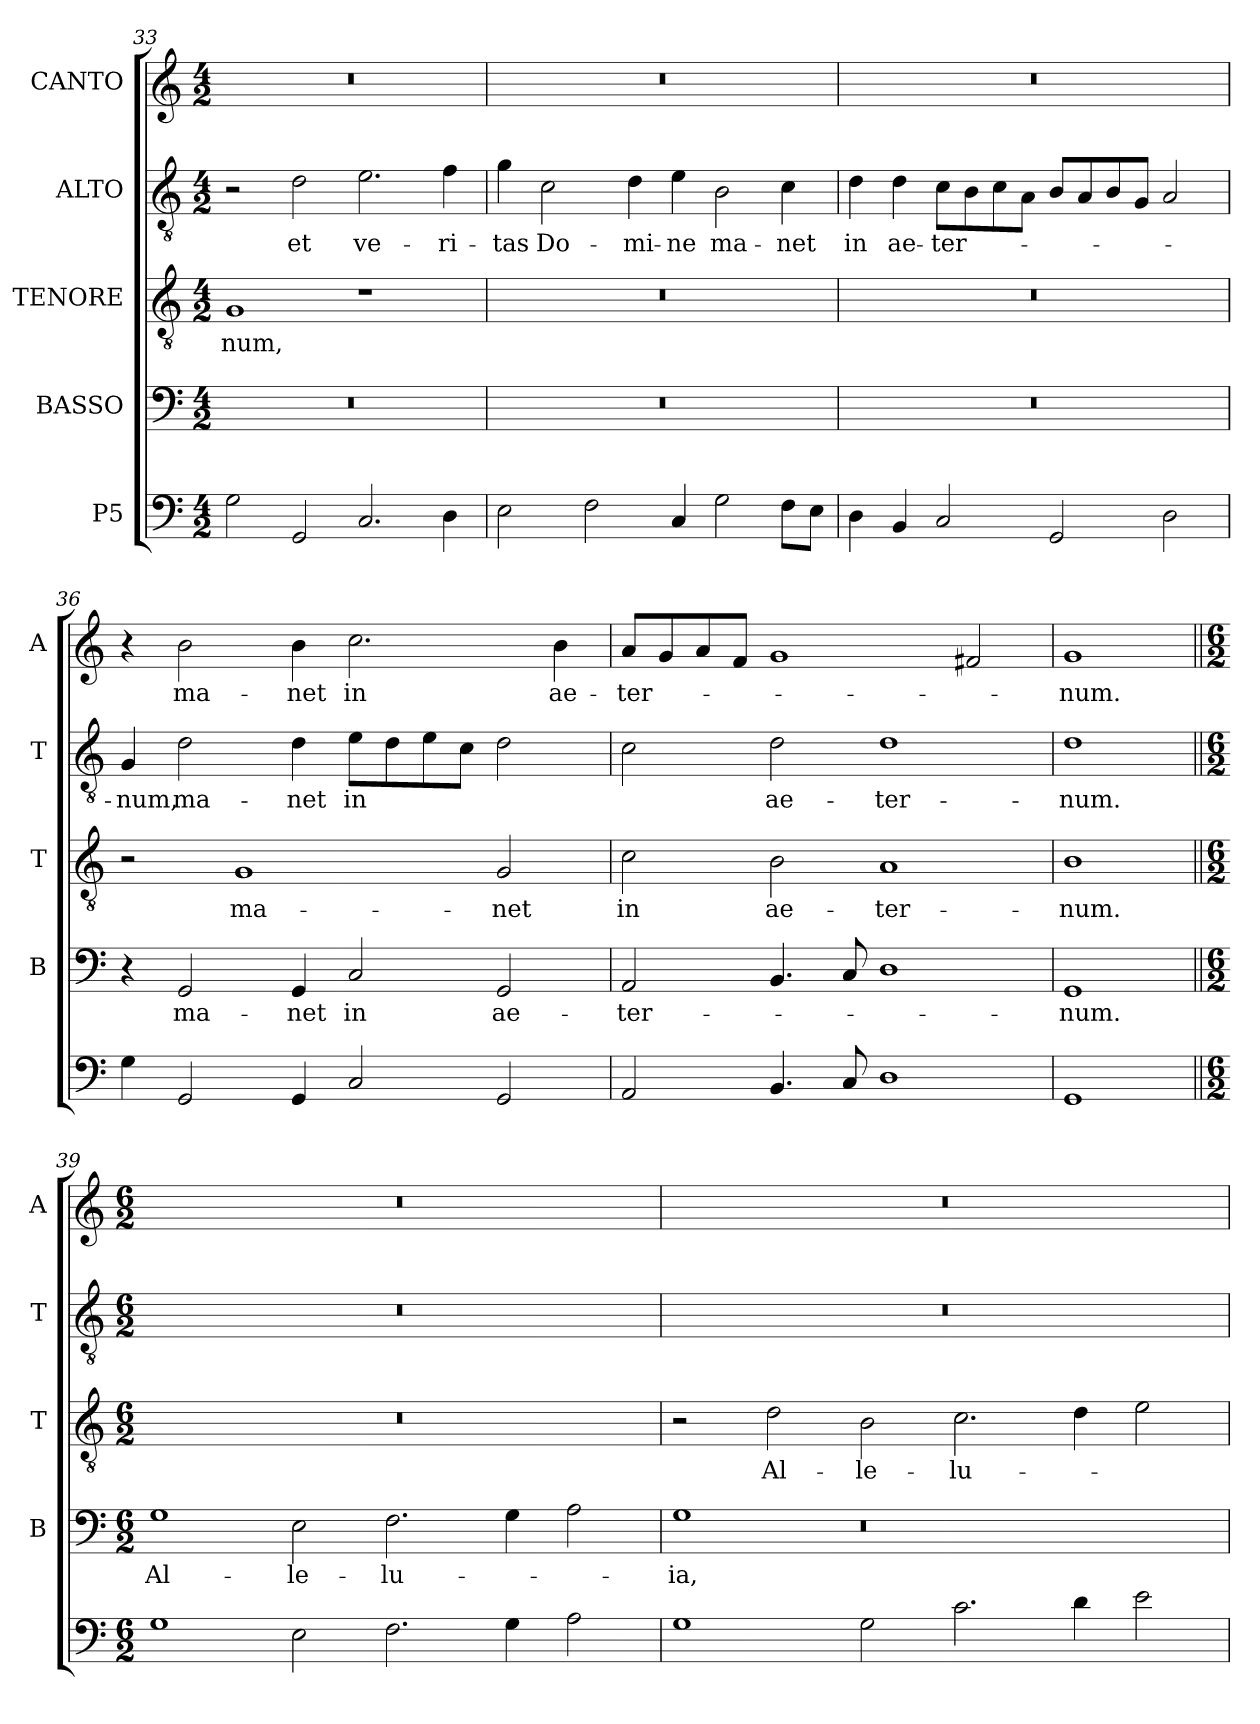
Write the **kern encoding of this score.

**kern	**kern	**text	**kern	**text	**kern	**text	**kern	**text
*part5	*part4	*part4	*part3	*part3	*part2	*part2	*part1	*part1
*staff5	*staff4	*staff4	*staff3	*staff3	*staff2	*staff2	*staff1	*staff1
*I"P5	*I"BASSO	*	*I"TENORE	*	*I"ALTO	*	*I"CANTO	*
*	*I'B	*	*I'T	*	*I'T	*	*I'A	*
*clefF4	*clefF4	*	*clefGv2	*	*clefGv2	*	*clefG2	*
*	*	*	*ITrd7c12	*	*ITrd7c12	*	*	*
*k[]	*k[]	*	*k[]	*	*k[]	*	*k[]	*
*C:	*C:	*	*C:	*	*C:	*	*C:	*
*M4/2	*M4/2	*	*M4/2	*	*M4/2	*	*M4/2	*
=33	=33	=33	=33	=33	=33	=33	=33	=33
!	!LO:N:vis=1	!	!	!LO:LY:b	!	!	!LO:N:vis=1	!
2G\	0r	.	1GG	-num,	2r	.	0r	.
!	!	!	!	!	!	!LO:LY:b	!	!
2GG/	.	.	.	.	2D\	et	.	.
!	!	!	!	!	!	!LO:LY:b	!	!
2.C/	.	.	1r	.	2.E\	ve-	.	.
!	!	!	!	!	!	!LO:LY:b	!	!
4D\	.	.	.	.	4F\	-ri-	.	.
!!LO:PB:g=z
=34	=34	=34	=34	=34	=34	=34	=34	=34
!	!LO:N:vis=1	!	!LO:N:vis=1	!	!	!LO:LY:b	!LO:N:vis=1	!
2E\	0r	.	0r	.	4G\	-tas	0r	.
!	!	!	!	!	!	!LO:LY:b	!	!
.	.	.	.	.	2C\	Do-	.	.
2F\	.	.	.	.	.	.	.	.
!	!	!	!	!	!	!LO:LY:b	!	!
.	.	.	.	.	4D\	-mi-	.	.
!	!	!	!	!	!	!LO:LY:b	!	!
4C/	.	.	.	.	4E\	-ne	.	.
!	!	!	!	!	!	!LO:LY:b	!	!
2G\	.	.	.	.	2BB\	ma-	.	.
!	!	!	!	!	!	!LO:LY:b	!	!
8F\L	.	.	.	.	4C\	-net	.	.
8E\J	.	.	.	.	.	.	.	.
=35	=35	=35	=35	=35	=35	=35	=35	=35
!	!LO:N:vis=1	!	!LO:N:vis=1	!	!	!LO:LY:b	!LO:N:vis=1	!
4D\	0r	.	0r	.	4D\	in	0r	.
!	!	!	!	!	!	!LO:LY:b	!	!
4BB/	.	.	.	.	4D\	ae-	.	.
!	!	!	!	!	!	!LO:LY:b	!	!
2C/	.	.	.	.	8C\L	-ter-	.	.
.	.	.	.	.	8BB\	.	.	.
.	.	.	.	.	8C\	.	.	.
.	.	.	.	.	8AA\J	.	.	.
2GG/	.	.	.	.	8BB/L	.	.	.
.	.	.	.	.	8AA/	.	.	.
.	.	.	.	.	8BB/	.	.	.
.	.	.	.	.	8GG/J	.	.	.
2D\	.	.	.	.	2AA/	.	.	.
=36	=36	=36	=36	=36	=36	=36	=36	=36
!	!	!	!	!	!	!LO:LY:b	!	!
4G\	4r	.	2r	.	4GG/	-num,	4r	.
!	!	!LO:LY:b	!	!	!	!LO:LY:b	!	!LO:LY:b
2GG/	2GG/	ma-	.	.	2D\	ma-	2b\	ma-
!	!	!	!	!LO:LY:b	!	!	!	!
.	.	.	1GG	ma-	.	.	.	.
!	!	!LO:LY:b	!	!	!	!LO:LY:b	!	!LO:LY:b
4GG/	4GG/	-net	.	.	4D\	-net	4b\	-net
!	!	!LO:LY:b	!	!	!	!LO:LY:b	!	!LO:LY:b
2C/	2C/	in	.	.	8E\L	in	2.cc\	in
.	.	.	.	.	8D\	.	.	.
.	.	.	.	.	8E\	.	.	.
.	.	.	.	.	8C\J	.	.	.
!	!	!LO:LY:b	!	!LO:LY:b	!	!	!	!
2GG/	2GG/	ae-	2GG/	-net	2D\	.	.	.
!	!	!	!	!	!	!	!	!LO:LY:b
.	.	.	.	.	.	.	4b\	ae-
=37	=37	=37	=37	=37	=37	=37	=37	=37
!	!	!LO:LY:b	!	!LO:LY:b	!	!	!	!LO:LY:b
2AA/	2AA/	-ter-	2C\	in	2C\	.	8a/L	-ter-
.	.	.	.	.	.	.	8g/	.
.	.	.	.	.	.	.	8a/	.
.	.	.	.	.	.	.	8f/J	.
!	!	!	!	!LO:LY:b	!	!LO:LY:b	!	!
4.BB/	4.BB/	.	2BB\	ae-	2D\	ae-	1g	.
8C/	8C/	.	.	.	.	.	.	.
!	!	!	!	!LO:LY:b	!	!LO:LY:b	!	!
1D	1D	.	1AA	-ter-	1D	-ter-	.	.
.	.	.	.	.	.	.	2f#X/	.
=38	=38	=38	=38	=38	=38	=38	=38	=38
!	!	!LO:LY:b	!	!LO:LY:b	!	!LO:LY:b	!	!LO:LY:b
1GG	1GG	-num.	1BB	-num.	1D	-num.	1g	-num.
!!LO:LB:g=z
=39||	=39||	=39||	=39||	=39||	=39||	=39||	=39||	=39||
*M6/2	*M6/2	*	*M6/2	*	*M6/2	*	*M6/2	*
!	!	!LO:LY:b	!LO:N:vis=1	!	!LO:N:vis=1	!	!LO:N:vis=1	!
1G	1G	Al-	0.r	.	0.r	.	0.r	.
!	!	!LO:LY:b	!	!	!	!	!	!
2E\	2E\	-le-	.	.	.	.	.	.
!	!	!LO:LY:b	!	!	!	!	!	!
2.F\	2.F\	-lu-	.	.	.	.	.	.
4G\	4G\	.	.	.	.	.	.	.
2A\	2A\	.	.	.	.	.	.	.
=40	=40	=40	=40	=40	=40	=40	=40	=40
!	!	!LO:LY:b	!	!	!LO:N:vis=1	!	!LO:N:vis=1	!
1G	1G	-ia,	2r	.	0.r	.	0.r	.
!	!	!	!	!LO:LY:b	!	!	!	!
.	.	.	2D\	Al-	.	.	.	.
!	!	!	!	!LO:LY:b	!	!	!	!
2G\	0r	.	2BB\	-le-	.	.	.	.
!	!	!	!	!LO:LY:b	!	!	!	!
2.c\	.	.	2.C\	-lu-	.	.	.	.
4d\	.	.	4D\	.	.	.	.	.
2e\	.	.	2E\	.	.	.	.	.
=	=	=	=	=	=	=	=	=
*-	*-	*-	*-	*-	*-	*-	*-	*-
